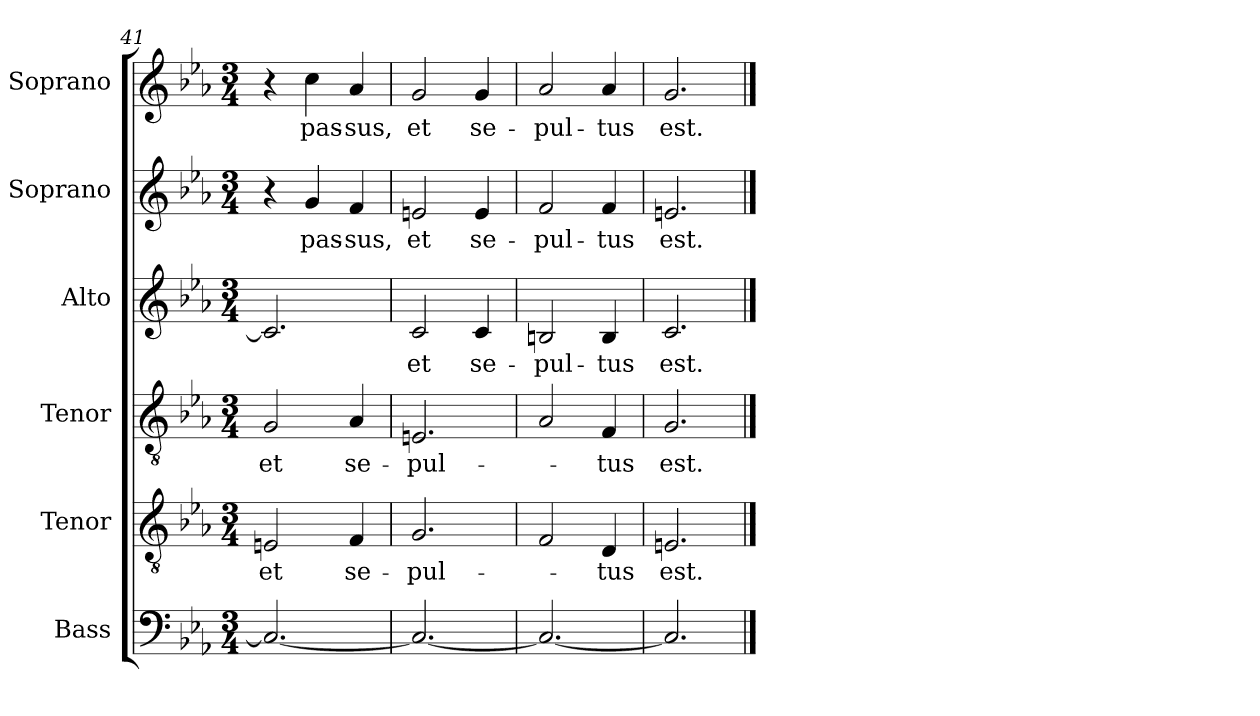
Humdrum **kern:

**kern	**kern	**text	**kern	**text	**kern	**text	**kern	**text	**kern	**text
*part6	*part5	*part5	*part4	*part4	*part3	*part3	*part2	*part2	*part1	*part1
*staff6	*staff5	*staff5	*staff4	*staff4	*staff3	*staff3	*staff2	*staff2	*staff1	*staff1
*I"Bass	*I"Tenor	*	*I"Tenor	*	*I"Alto	*	*I"Soprano	*	*I"Soprano	*
*I'B.	*I'T.	*	*I'T.	*	*I'A.	*	*I'S.	*	*I'S.	*
*clefF4	*clefGv2	*	*clefGv2	*	*clefG2	*	*clefG2	*	*clefG2	*
*	*ITrd7c12	*	*ITrd7c12	*	*	*	*	*	*	*
*k[b-e-a-]	*k[b-e-a-]	*	*k[b-e-a-]	*	*k[b-e-a-]	*	*k[b-e-a-]	*	*k[b-e-a-]	*
*E-:	*E-:	*	*E-:	*	*E-:	*	*E-:	*	*E-:	*
*M3/4	*M3/4	*	*M3/4	*	*M3/4	*	*M3/4	*	*M3/4	*
=41	=41	=41	=41	=41	=41	=41	=41	=41	=41	=41
!	!	!LO:LY:b:color=#000000	!	!	!	!	!	!	!	!
!	!	!	!	!LO:LY:b:color=#000000	!	!	!	!	!	!
2.Ci/_	2EEni/	et	2GGi/	et	2.ci/]	.	4r	.	4r	.
!	!	!	!	!	!	!	!	!LO:LY:b:color=#000000	!	!
!	!	!	!	!	!	!	!	!	!	!LO:LY:b:color=#000000
.	.	.	.	.	.	.	4gi/	pas-	4cci\	pas-
!	!	!LO:LY:b:color=#000000	!	!	!	!	!	!	!	!
!	!	!	!	!LO:LY:b:color=#000000	!	!	!	!	!	!
!	!	!	!	!	!	!	!	!LO:LY:b:color=#000000	!	!
!	!	!	!	!	!	!	!	!	!	!LO:LY:b:color=#000000
.	4FFi/	se-	4AA-i/	se-	.	.	4fi/	-sus,	4a-i/	-sus,
=42	=42	=42	=42	=42	=42	=42	=42	=42	=42	=42
!	!	!LO:LY:b:color=#000000	!	!	!	!	!	!	!	!
!	!	!	!	!LO:LY:b:color=#000000	!	!	!	!	!	!
!	!	!	!	!	!	!LO:LY:b:color=#000000	!	!	!	!
!	!	!	!	!	!	!	!	!LO:LY:b:color=#000000	!	!
!	!	!	!	!	!	!	!	!	!	!LO:LY:b:color=#000000
2.Ci/_	2.GGi/	-pul-	2.EEni/	-pul-	2ci/	et	2eni/	et	2gi/	et
!	!	!	!	!	!	!LO:LY:b:color=#000000	!	!	!	!
!	!	!	!	!	!	!	!	!LO:LY:b:color=#000000	!	!
!	!	!	!	!	!	!	!	!	!	!LO:LY:b:color=#000000
.	.	.	.	.	4ci/	se-	4ei/	se-	4gi/	se-
=43	=43	=43	=43	=43	=43	=43	=43	=43	=43	=43
!	!	!	!	!	!	!LO:LY:b:color=#000000	!	!	!	!
!	!	!	!	!	!	!	!	!LO:LY:b:color=#000000	!	!
!	!	!	!	!	!	!	!	!	!	!LO:LY:b:color=#000000
2.Ci/_	2FFi/	.	2AA-i/	.	2Bni/	-pul-	2fi/	-pul-	2a-i/	-pul-
!	!	!LO:LY:b:color=#000000	!	!	!	!	!	!	!	!
!	!	!	!	!LO:LY:b:color=#000000	!	!	!	!	!	!
!	!	!	!	!	!	!LO:LY:b:color=#000000	!	!	!	!
!	!	!	!	!	!	!	!	!LO:LY:b:color=#000000	!	!
!	!	!	!	!	!	!	!	!	!	!LO:LY:b:color=#000000
.	4DDi/	-tus	4FFi/	-tus	4Bi/	-tus	4fi/	-tus	4a-i/	-tus
=44	=44	=44	=44	=44	=44	=44	=44	=44	=44	=44
!	!	!LO:LY:b:color=#000000	!	!	!	!	!	!	!	!
!	!	!	!	!LO:LY:b:color=#000000	!	!	!	!	!	!
!	!	!	!	!	!	!LO:LY:b:color=#000000	!	!	!	!
!	!	!	!	!	!	!	!	!LO:LY:b:color=#000000	!	!
!	!	!	!	!	!	!	!	!	!	!LO:LY:b:color=#000000
2.Ci/]	2.EEni/	est.	2.GGi/	est.	2.ci/	est.	2.eni/	est.	2.gi/	est.
==	==	==	==	==	==	==	==	==	==	==
*-	*-	*-	*-	*-	*-	*-	*-	*-	*-	*-
